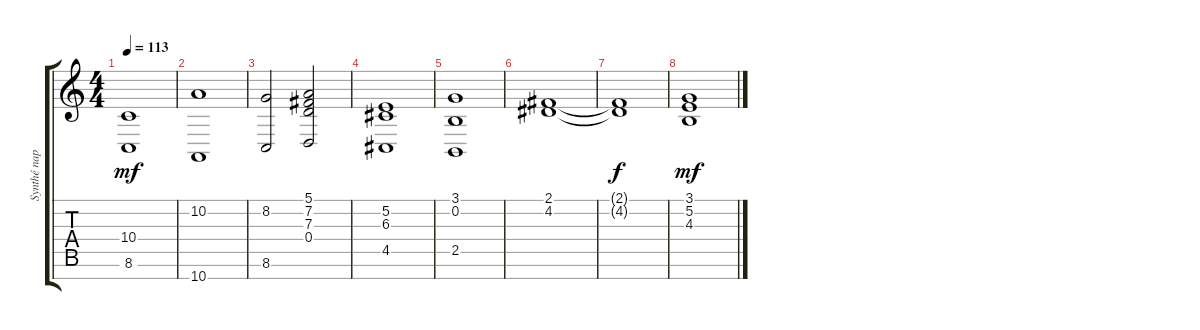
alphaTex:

\track ("Synthé nappe" "Synthé nap") {instrument synthstrings1}
\staff {score tabs}
\tuning (E4 B3 G3 D3 A2 E2 B1) {hide}
\ts (4 4)
\tempo 113
\clef g2
\ks c
(10.4 8.6).1{dy mf} |
(10.2 10.7).1 |
(8.2 8.6).2 (5.1 7.2 7.3 0.4).2 |
(5.2 6.3 4.5).1 |
(3.1 0.2 2.5).1 |
(2.1 4.2).1 |
(2.1{t} 4.2{t}).1{dy f} |
(3.1 5.2 4.3).1{dy mf}
